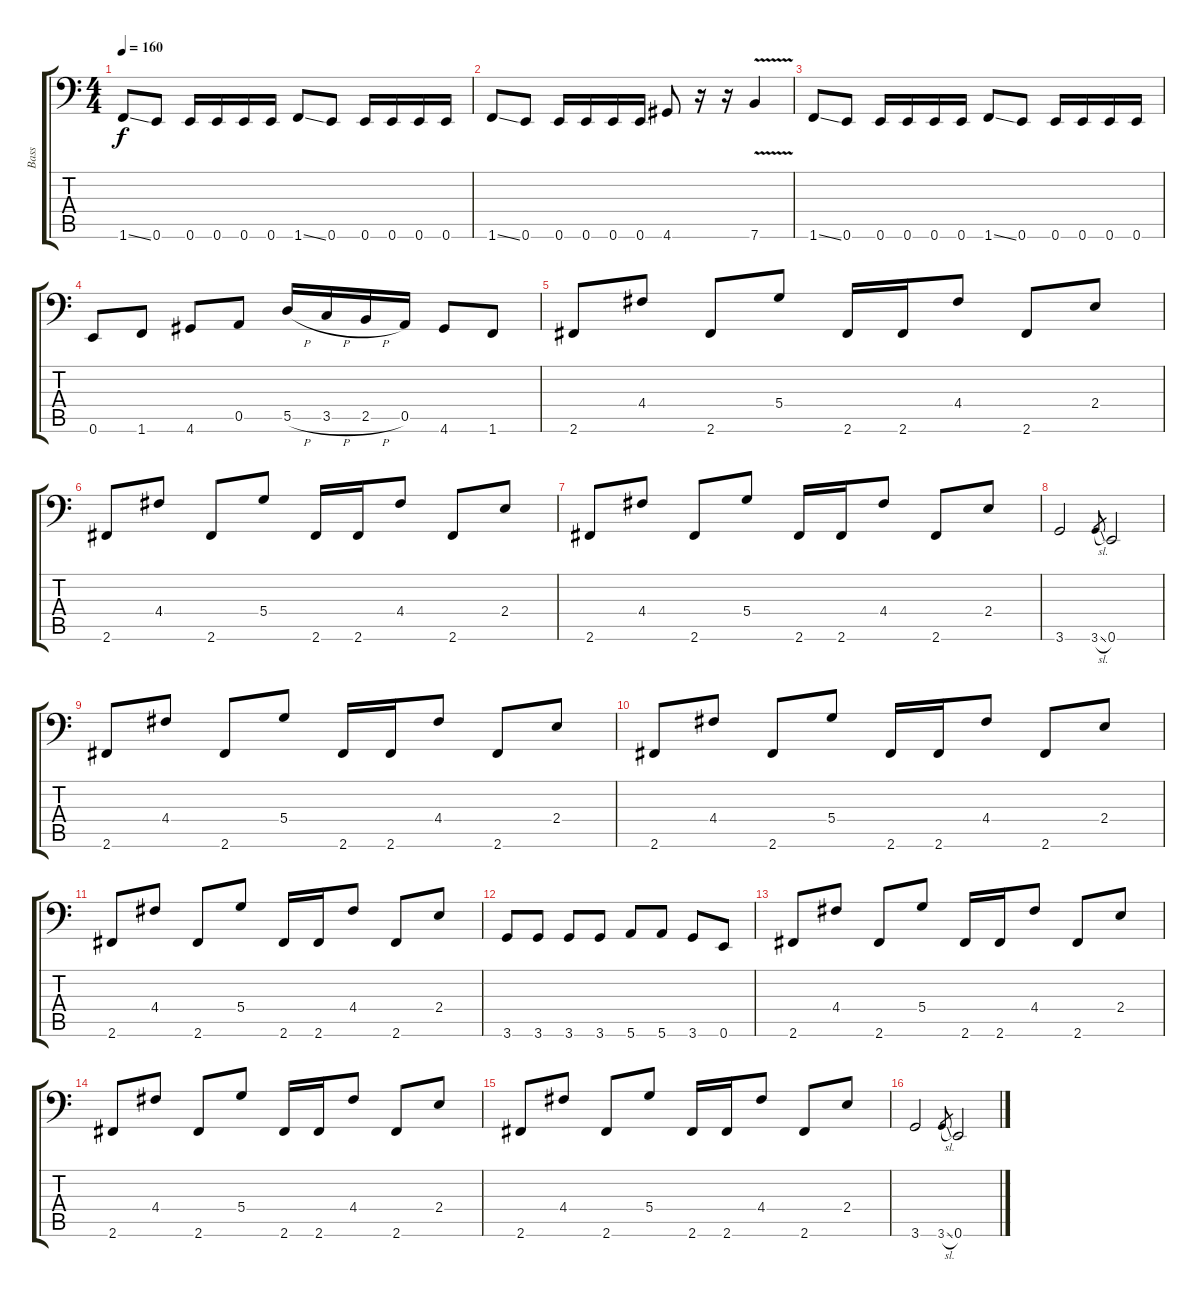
\track ("Bass" "Bass") {instrument electricbasspick}
\staff {score tabs}
\tuning (E4 B3 G2 D2 A1 E1) {hide}
\ts (4 4)
\tempo 160
\clef f4
\ks c
1.6{ss}.8{dy f} 0.6.8 0.6.16 0.6.16 0.6.16 0.6.16 1.6{ss}.8 0.6.8 0.6.16 0.6.16 0.6.16 0.6.16 |
1.6{ss}.8 0.6.8 0.6.16 0.6.16 0.6.16 0.6.16 4.6.8 r.16 r.16 7.6{v}.4 |
1.6{ss}.8 0.6.8 0.6.16 0.6.16 0.6.16 0.6.16 1.6{ss}.8 0.6.8 0.6.16 0.6.16 0.6.16 0.6.16 |
0.6.8 1.6.8 4.6.8 0.5.8 5.5{h}.16 3.5{h}.16 2.5{h}.16 0.5.16 4.6.8 1.6.8 |
2.6.8 4.4.8 2.6.8 5.4.8 2.6.16 2.6.16 4.4.8 2.6.8 2.4.8 |
2.6.8 4.4.8 2.6.8 5.4.8 2.6.16 2.6.16 4.4.8 2.6.8 2.4.8 |
2.6.8 4.4.8 2.6.8 5.4.8 2.6.16 2.6.16 4.4.8 2.6.8 2.4.8 |
3.6.2 3.6{sl}.8{gr} 0.6.2 |
2.6.8 4.4.8 2.6.8 5.4.8 2.6.16 2.6.16 4.4.8 2.6.8 2.4.8 |
2.6.8 4.4.8 2.6.8 5.4.8 2.6.16 2.6.16 4.4.8 2.6.8 2.4.8 |
2.6.8 4.4.8 2.6.8 5.4.8 2.6.16 2.6.16 4.4.8 2.6.8 2.4.8 |
3.6.8 3.6.8 3.6.8 3.6.8 5.6.8 5.6.8 3.6.8 0.6.8 |
2.6.8 4.4.8 2.6.8 5.4.8 2.6.16 2.6.16 4.4.8 2.6.8 2.4.8 |
2.6.8 4.4.8 2.6.8 5.4.8 2.6.16 2.6.16 4.4.8 2.6.8 2.4.8 |
2.6.8 4.4.8 2.6.8 5.4.8 2.6.16 2.6.16 4.4.8 2.6.8 2.4.8 |
3.6.2 3.6{sl}.8{gr} 0.6.2
